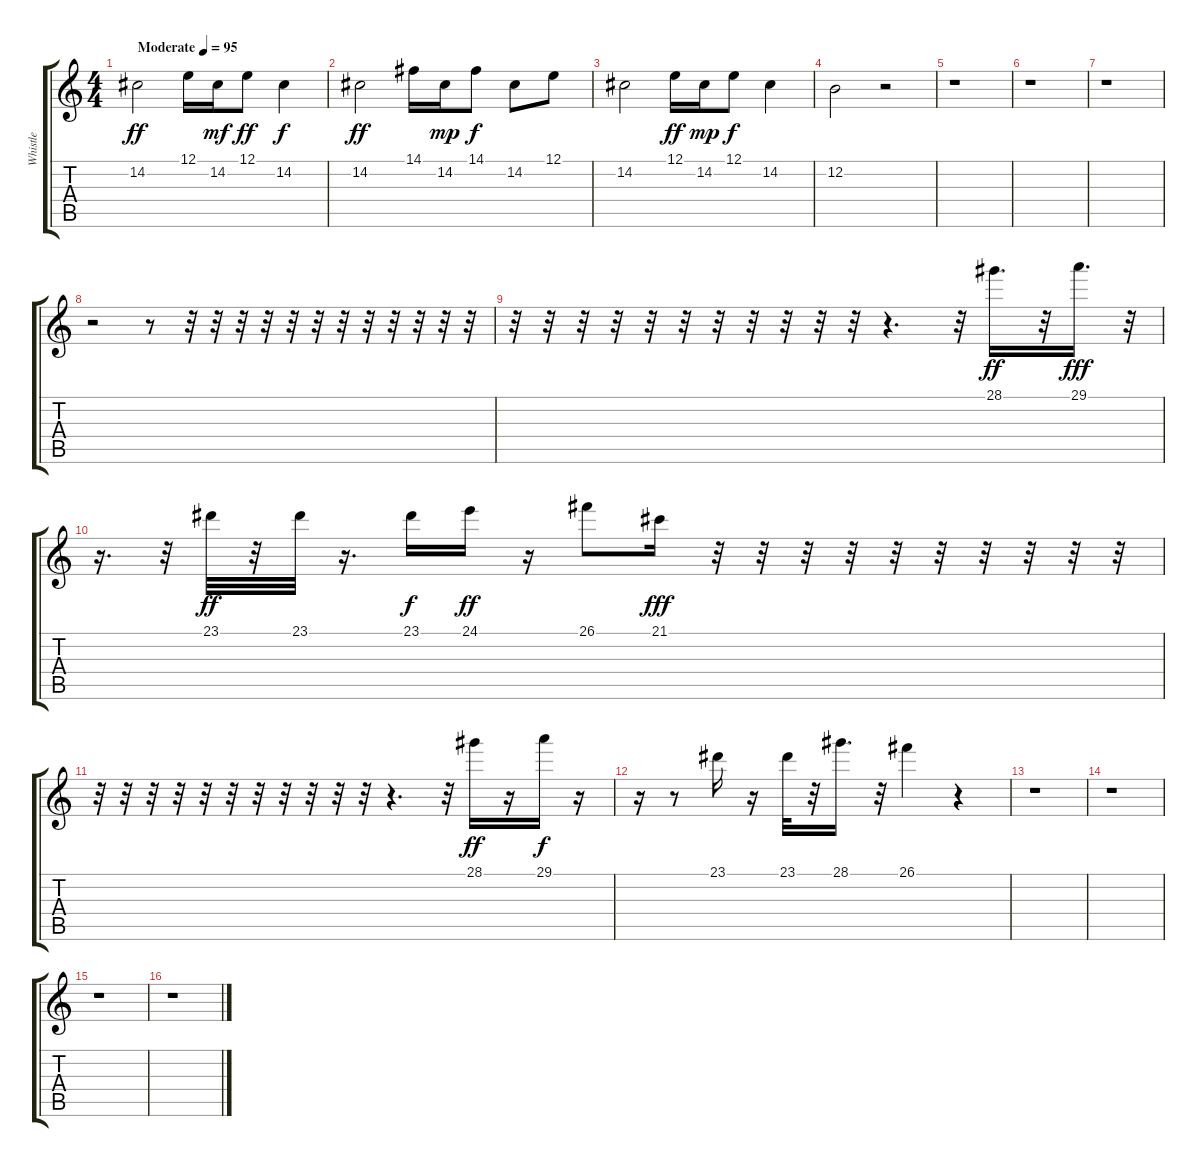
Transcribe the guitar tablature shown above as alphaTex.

\track ("Whistle" "Whistle") {instrument whistle}
\staff {score tabs}
\tuning (E4 B3 G3 D3 A2 E2) {hide}
\ts (4 4)
\tempo (95 "Moderate")
\clef g2
\ks c
14.2.2{dy ff instrument whistle} 12.1.16 14.2.16{dy mf} 12.1.8{dy ff} 14.2.4{dy f} |
14.2.2{dy ff} 14.1.16 14.2.16{dy mp} 14.1.8{dy f} 14.2.8 12.1.8 |
14.2.2 12.1.16{dy ff} 14.2.16{dy mp} 12.1.8{dy f} 14.2.4 |
12.2.2 r.2 |
r.1 |
r.1 |
r.1 |
r.2 r.8 r.32 r.32 r.32 r.32 r.32 r.32 r.32 r.32 r.32 r.32 r.32 r.32 |
r.32 r.32 r.32 r.32 r.32 r.32 r.32 r.32 r.32 r.32 r.32 r.4{d} r.32 28.1.16{d dy ff} r.32 29.1.16{d dy fff} r.32 |
r.16{d} r.32 23.1.32{dy ff} r.32 23.1.32 r.16{d} 23.1.16{dy f} 24.1.16{dy ff} r.16 26.1.8 21.1.16{dy fff} r.32 r.32 r.32 r.32 r.32 r.32 r.32 r.32 r.32 r.32 |
r.32 r.32 r.32 r.32 r.32 r.32 r.32 r.32 r.32 r.32 r.32 r.4{d} r.32 28.1.16{dy ff} r.16 29.1.16{dy f} r.16 |
r.16 r.8 23.1.16 r.16 23.1.32 r.32 28.1.16{d} r.32 26.1.4 r.4 |
r.1 |
r.1 |
r.1 |
r.1
